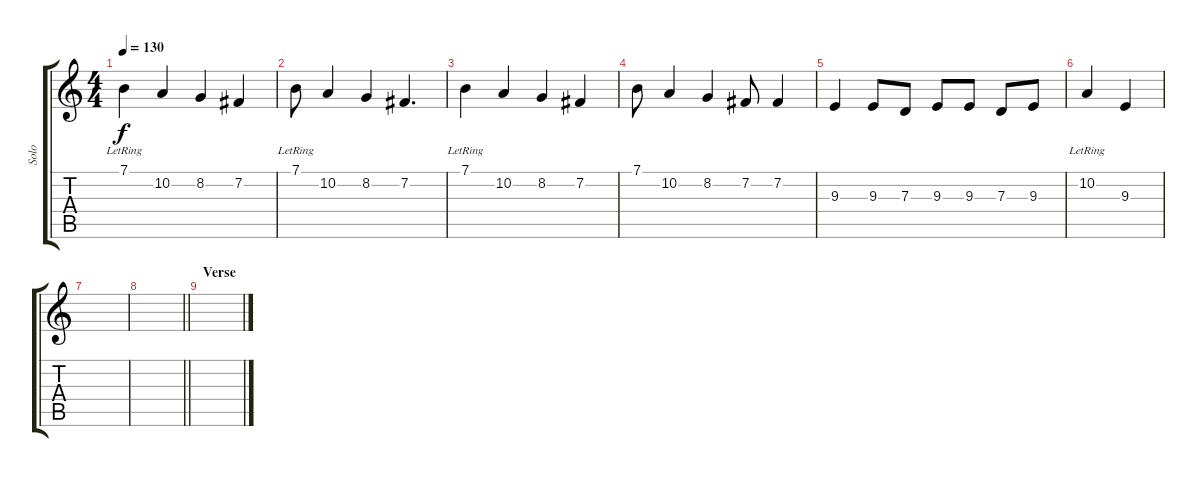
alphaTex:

\track ("Solo" "Solo") {instrument vibraphone}
\staff {score tabs}
\tuning (E4 B3 G3 D3 A2 E2) {hide}
\ts (4 4)
\tempo 130
\clef g2
\ks c
7.1{lr}.4{dy f} 10.2.4 8.2.4 7.2.4 |
7.1{lr}.8 10.2.4 8.2.4 7.2.4{d} |
7.1{lr}.4 10.2.4 8.2.4 7.2.4 |
7.1.8 10.2.4 8.2.4 7.2.8 7.2.4 |
9.3.4 9.3.8 7.3.8 9.3.8 9.3.8 7.3.8 9.3.8 |
10.2{lr}.4 9.3.4 |
|
\barLineRight lightlight
|
\section ("" "Verse")
